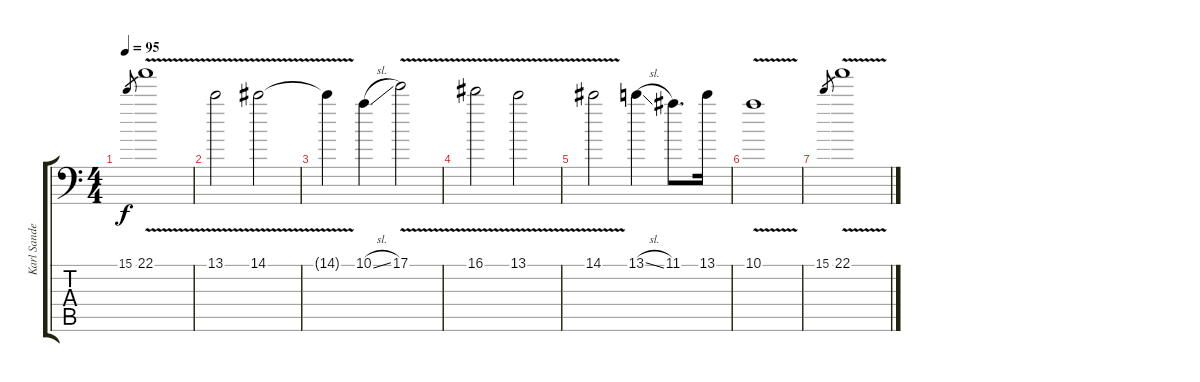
\track ("Karl Sanders" "Karl Sande") {instrument distortionguitar}
\staff {score tabs}
\tuning (B3 Gb3 D3 A2 E2 A1) {hide}
\ts (4 4)
\tempo 95
\clef f4
\ks c
15.1.8{gr dy f} 22.1{v}.1 |
13.1{v}.2{volume 8} 14.1{v}.2 |
14.1{t}.4 10.1{sl}.4 17.1{v}.2 |
16.1{v}.2{volume 0} 13.1{v}.2 |
14.1{v}.2 13.1{sl}.4 11.1.8{d} 13.1.16 |
10.1{v}.1 |
15.1.8{gr} 22.1{v}.1
